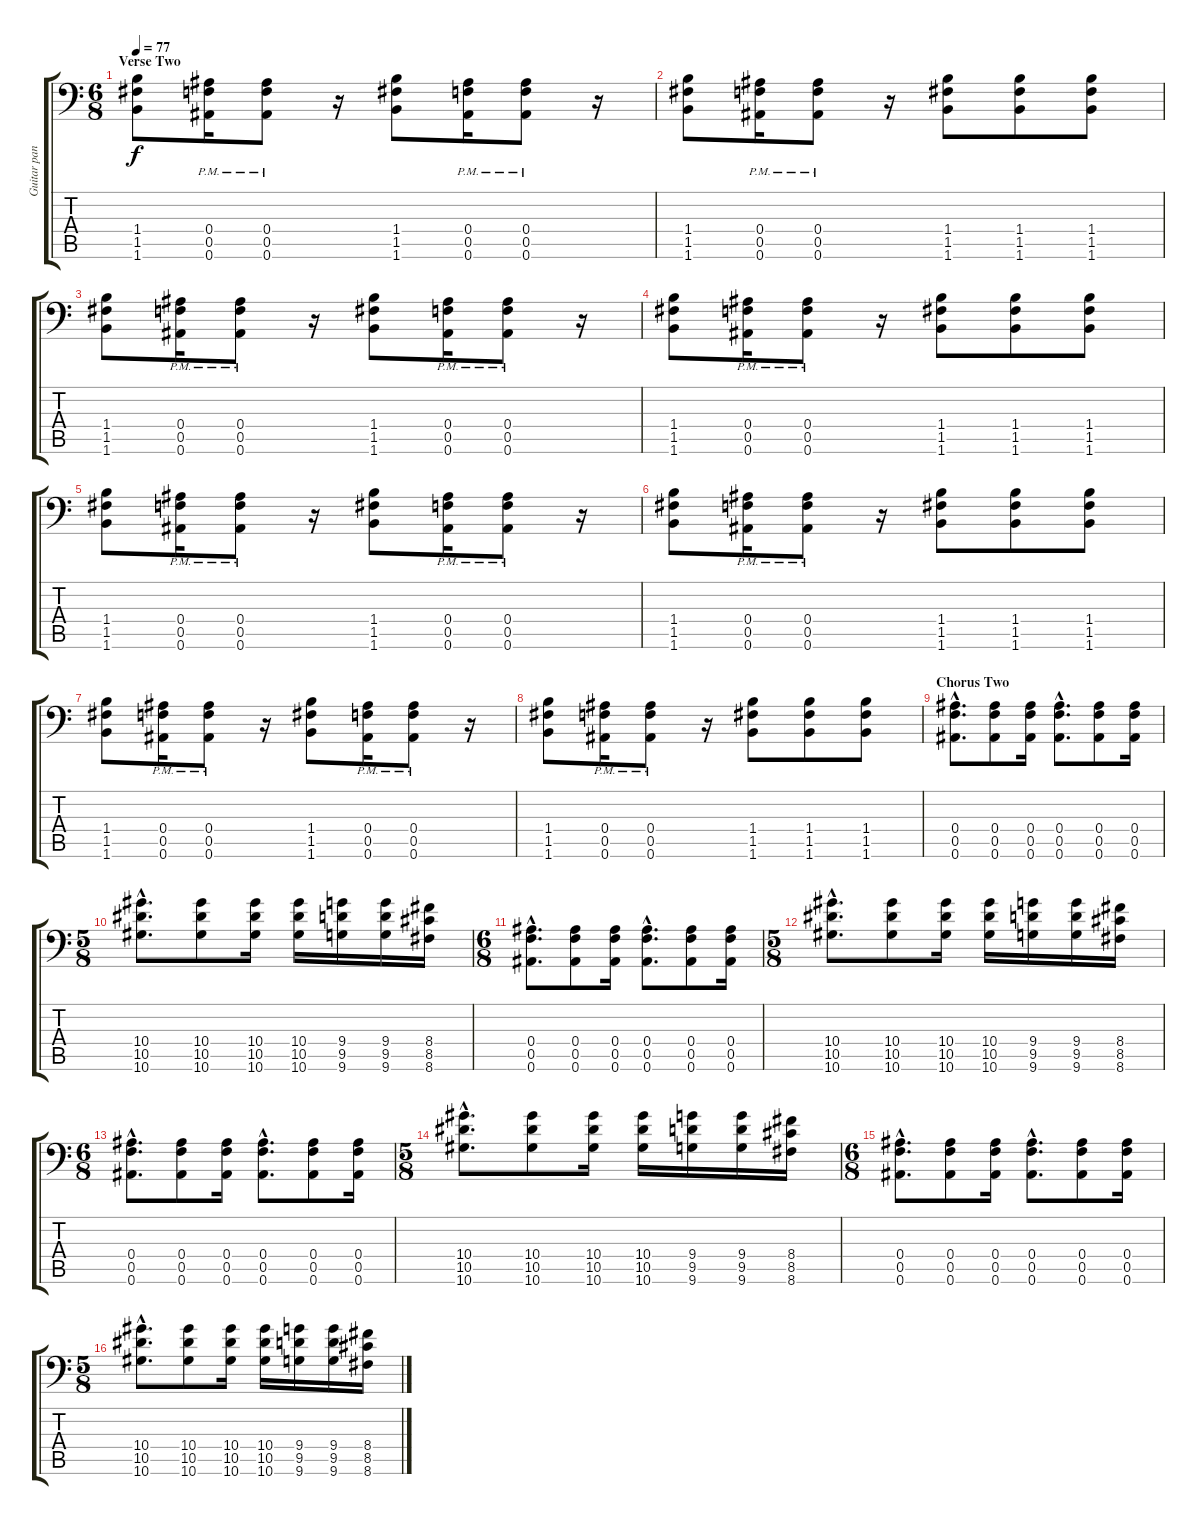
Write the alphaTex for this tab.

\track ("Guitar panned R" "Guitar pan") {instrument overdrivenguitar}
\staff {score tabs}
\tuning (C4 G3 Eb3 Bb2 F2 Bb1) {hide}
\ts (6 8)
\section ("" "Verse Two")
\tempo 77
\clef f4
\ks c
(1.4 1.5 1.6).8{dy f} (0.4{pm} 0.5{pm} 0.6{pm}).16 (0.4{pm} 0.5{pm} 0.6{pm}).8 r.16 (1.4 1.5 1.6).8 (0.4{pm} 0.5{pm} 0.6{pm}).16 (0.4{pm} 0.5{pm} 0.6{pm}).8 r.16 |
(1.4 1.5 1.6).8 (0.4{pm} 0.5{pm} 0.6{pm}).16 (0.4{pm} 0.5{pm} 0.6{pm}).8 r.16 (1.4 1.5 1.6).8 (1.4 1.5 1.6).8 (1.4 1.5 1.6).8 |
(1.4 1.5 1.6).8 (0.4{pm} 0.5{pm} 0.6{pm}).16 (0.4{pm} 0.5{pm} 0.6{pm}).8 r.16 (1.4 1.5 1.6).8 (0.4{pm} 0.5{pm} 0.6{pm}).16 (0.4{pm} 0.5{pm} 0.6{pm}).8 r.16 |
(1.4 1.5 1.6).8 (0.4{pm} 0.5{pm} 0.6{pm}).16 (0.4{pm} 0.5{pm} 0.6{pm}).8 r.16 (1.4 1.5 1.6).8 (1.4 1.5 1.6).8 (1.4 1.5 1.6).8 |
(1.4 1.5 1.6).8 (0.4{pm} 0.5{pm} 0.6{pm}).16 (0.4{pm} 0.5{pm} 0.6{pm}).8 r.16 (1.4 1.5 1.6).8 (0.4{pm} 0.5{pm} 0.6{pm}).16 (0.4{pm} 0.5{pm} 0.6{pm}).8 r.16 |
(1.4 1.5 1.6).8 (0.4{pm} 0.5{pm} 0.6{pm}).16 (0.4{pm} 0.5{pm} 0.6{pm}).8 r.16 (1.4 1.5 1.6).8 (1.4 1.5 1.6).8 (1.4 1.5 1.6).8 |
(1.4 1.5 1.6).8 (0.4{pm} 0.5{pm} 0.6{pm}).16 (0.4{pm} 0.5{pm} 0.6{pm}).8 r.16 (1.4 1.5 1.6).8 (0.4{pm} 0.5{pm} 0.6{pm}).16 (0.4{pm} 0.5{pm} 0.6{pm}).8 r.16 |
(1.4 1.5 1.6).8 (0.4{pm} 0.5{pm} 0.6{pm}).16 (0.4{pm} 0.5{pm} 0.6{pm}).8 r.16 (1.4 1.5 1.6).8 (1.4 1.5 1.6).8 (1.4 1.5 1.6).8 |
\section ("" "Chorus Two")
(0.4{hac} 0.5{hac} 0.6{hac}).8{d} (0.4 0.5 0.6).8 (0.4 0.5 0.6).16 (0.4{hac} 0.5{hac} 0.6{hac}).8{d} (0.4 0.5 0.6).8 (0.4 0.5 0.6).16 |
\ts (5 8)
(10.4{hac} 10.5{hac} 10.6{hac}).8{d} (10.4 10.5 10.6).8 (10.4 10.5 10.6).16 (10.4 10.5 10.6).16 (9.4 9.5 9.6).16 (9.4 9.5 9.6).16 (8.4 8.5 8.6).16 |
\ts (6 8)
(0.4{hac} 0.5{hac} 0.6{hac}).8{d} (0.4 0.5 0.6).8 (0.4 0.5 0.6).16 (0.4{hac} 0.5{hac} 0.6{hac}).8{d} (0.4 0.5 0.6).8 (0.4 0.5 0.6).16 |
\ts (5 8)
(10.4{hac} 10.5{hac} 10.6{hac}).8{d} (10.4 10.5 10.6).8 (10.4 10.5 10.6).16 (10.4 10.5 10.6).16 (9.4 9.5 9.6).16 (9.4 9.5 9.6).16 (8.4 8.5 8.6).16 |
\ts (6 8)
(0.4{hac} 0.5{hac} 0.6{hac}).8{d} (0.4 0.5 0.6).8 (0.4 0.5 0.6).16 (0.4{hac} 0.5{hac} 0.6{hac}).8{d} (0.4 0.5 0.6).8 (0.4 0.5 0.6).16 |
\ts (5 8)
(10.4{hac} 10.5{hac} 10.6{hac}).8{d} (10.4 10.5 10.6).8 (10.4 10.5 10.6).16 (10.4 10.5 10.6).16 (9.4 9.5 9.6).16 (9.4 9.5 9.6).16 (8.4 8.5 8.6).16 |
\ts (6 8)
(0.4{hac} 0.5{hac} 0.6{hac}).8{d} (0.4 0.5 0.6).8 (0.4 0.5 0.6).16 (0.4{hac} 0.5{hac} 0.6{hac}).8{d} (0.4 0.5 0.6).8 (0.4 0.5 0.6).16 |
\ts (5 8)
(10.4{hac} 10.5{hac} 10.6{hac}).8{d} (10.4 10.5 10.6).8 (10.4 10.5 10.6).16 (10.4 10.5 10.6).16 (9.4 9.5 9.6).16 (9.4 9.5 9.6).16 (8.4 8.5 8.6).16
